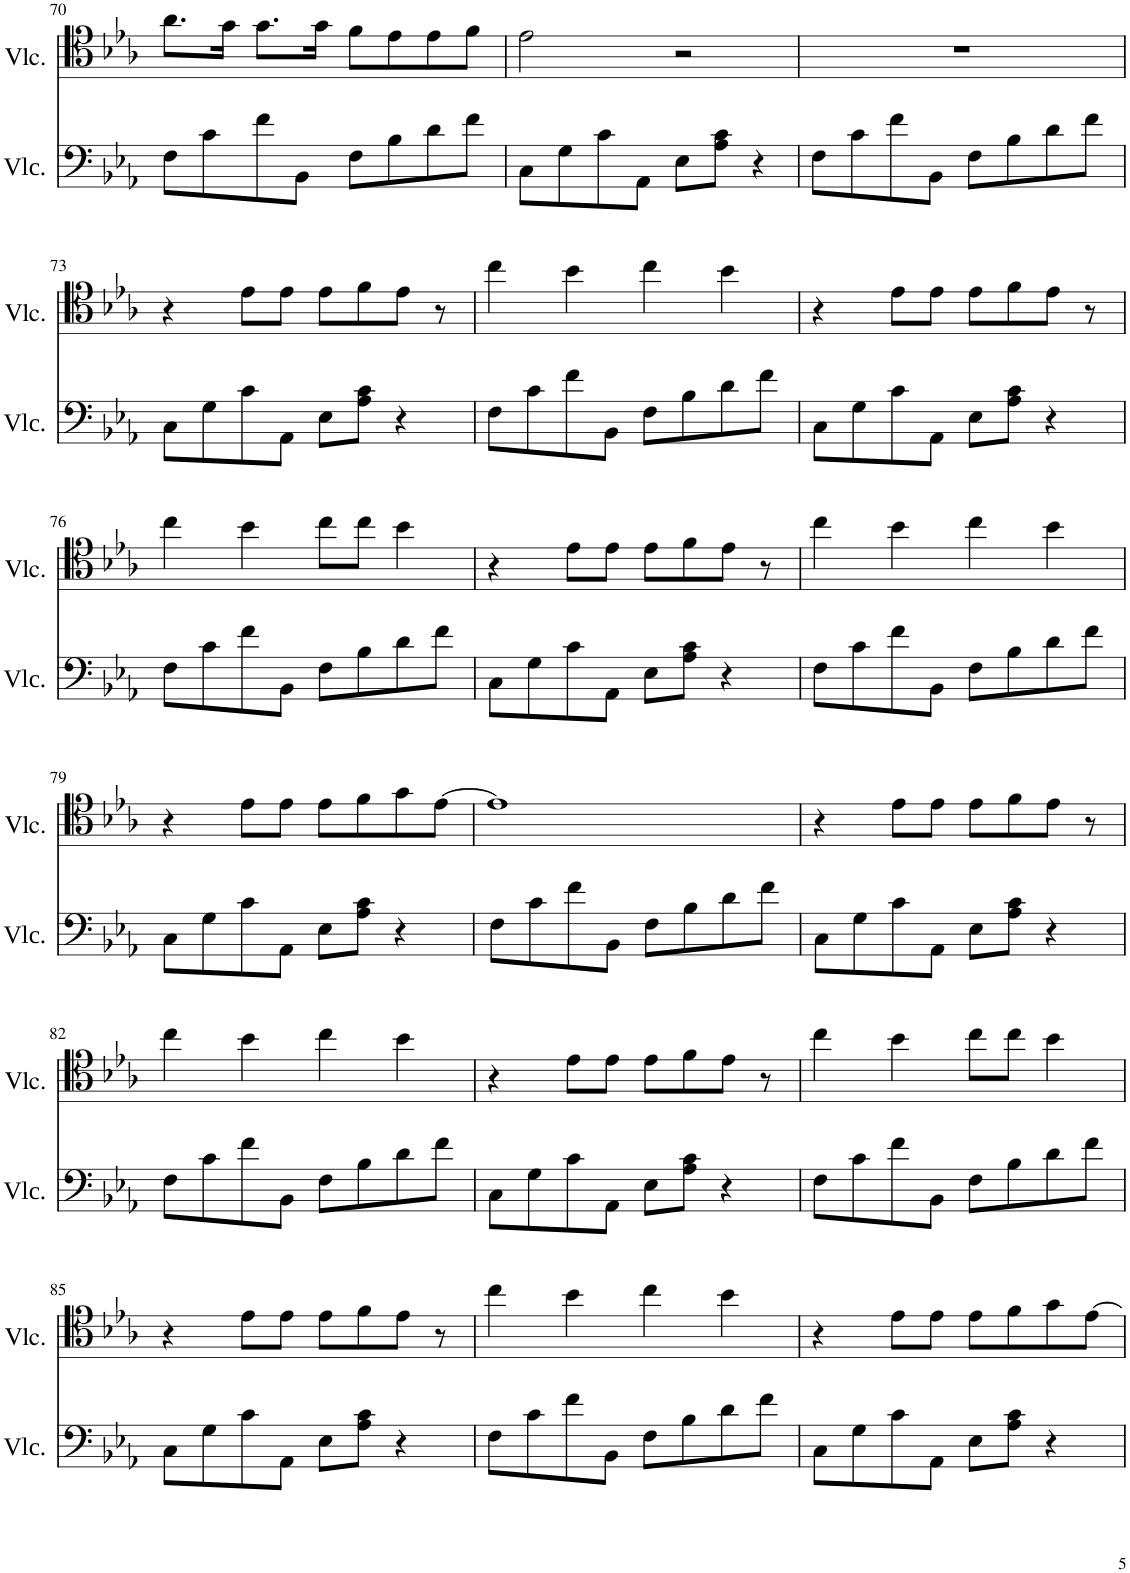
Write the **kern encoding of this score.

**kern	**kern
*part2	*part1
*staff2	*staff1
*I"Violoncello	*I"Violoncello
*I'Vlc.	*I'Vlc.
!!LO:PB:g=z
*clefF4	*clefC4
*k[b-e-a-]	*k[b-e-a-]
*M4/4	*M4/4
=70	=70
8F\L	8.a-\L
8c\	.
.	16g\Jk
8f\	8.g\L
8BB-\J	.
.	16g\Jk
8F\L	8f\L
8B-\	8e-\
8d\	8e-\
8f\J	8f\J
=71	=71
8C\L	2e-\
8G\	.
8c\	.
8AA-\J	.
8E-\L	2r
8A-\ 8c\J	.
4r	.
=72	=72
8F\L	1r
8c\	.
8f\	.
8BB-\J	.
8F\L	.
8B-\	.
8d\	.
8f\J	.
!!LO:LB:g=z
=73	=73
8C\L	4r
8G\	.
8c\	8e-\L
8AA-\J	8e-\J
8E-\L	8e-\L
8A-\ 8c\J	8f\
4r	8e-\J
.	8r
=74	=74
8F\L	4cc\
8c\	.
8f\	4b-\
8BB-\J	.
8F\L	4cc\
8B-\	.
8d\	4b-\
8f\J	.
=75	=75
8C\L	4r
8G\	.
8c\	8e-\L
8AA-\J	8e-\J
8E-\L	8e-\L
8A-\ 8c\J	8f\
4r	8e-\J
.	8r
!!LO:LB:g=z
=76	=76
8F\L	4cc\
8c\	.
8f\	4b-\
8BB-\J	.
8F\L	8cc\L
8B-\	8cc\J
8d\	4b-\
8f\J	.
=77	=77
8C\L	4r
8G\	.
8c\	8e-\L
8AA-\J	8e-\J
8E-\L	8e-\L
8A-\ 8c\J	8f\
4r	8e-\J
.	8r
=78	=78
8F\L	4cc\
8c\	.
8f\	4b-\
8BB-\J	.
8F\L	4cc\
8B-\	.
8d\	4b-\
8f\J	.
!!LO:LB:g=z
=79	=79
8C\L	4r
8G\	.
8c\	8e-\L
8AA-\J	8e-\J
8E-\L	8e-\L
8A-\ 8c\J	8f\
4r	8g\
.	[8e-\J
=80	=80
8F\L	1e-]
8c\	.
8f\	.
8BB-\J	.
8F\L	.
8B-\	.
8d\	.
8f\J	.
=81	=81
8C\L	4r
8G\	.
8c\	8e-\L
8AA-\J	8e-\J
8E-\L	8e-\L
8A-\ 8c\J	8f\
4r	8e-\J
.	8r
!!LO:LB:g=z
=82	=82
8F\L	4cc\
8c\	.
8f\	4b-\
8BB-\J	.
8F\L	4cc\
8B-\	.
8d\	4b-\
8f\J	.
=83	=83
8C\L	4r
8G\	.
8c\	8e-\L
8AA-\J	8e-\J
8E-\L	8e-\L
8A-\ 8c\J	8f\
4r	8e-\J
.	8r
=84	=84
8F\L	4cc\
8c\	.
8f\	4b-\
8BB-\J	.
8F\L	8cc\L
8B-\	8cc\J
8d\	4b-\
8f\J	.
!!LO:LB:g=z
=85	=85
8C\L	4r
8G\	.
8c\	8e-\L
8AA-\J	8e-\J
8E-\L	8e-\L
8A-\ 8c\J	8f\
4r	8e-\J
.	8r
=86	=86
8F\L	4cc\
8c\	.
8f\	4b-\
8BB-\J	.
8F\L	4cc\
8B-\	.
8d\	4b-\
8f\J	.
=87	=87
8C\L	4r
8G\	.
8c\	8e-\L
8AA-\J	8e-\J
8E-\L	8e-\L
8A-\ 8c\J	8f\
4r	8g\
.	[8e-\J
=	=
*-	*-
